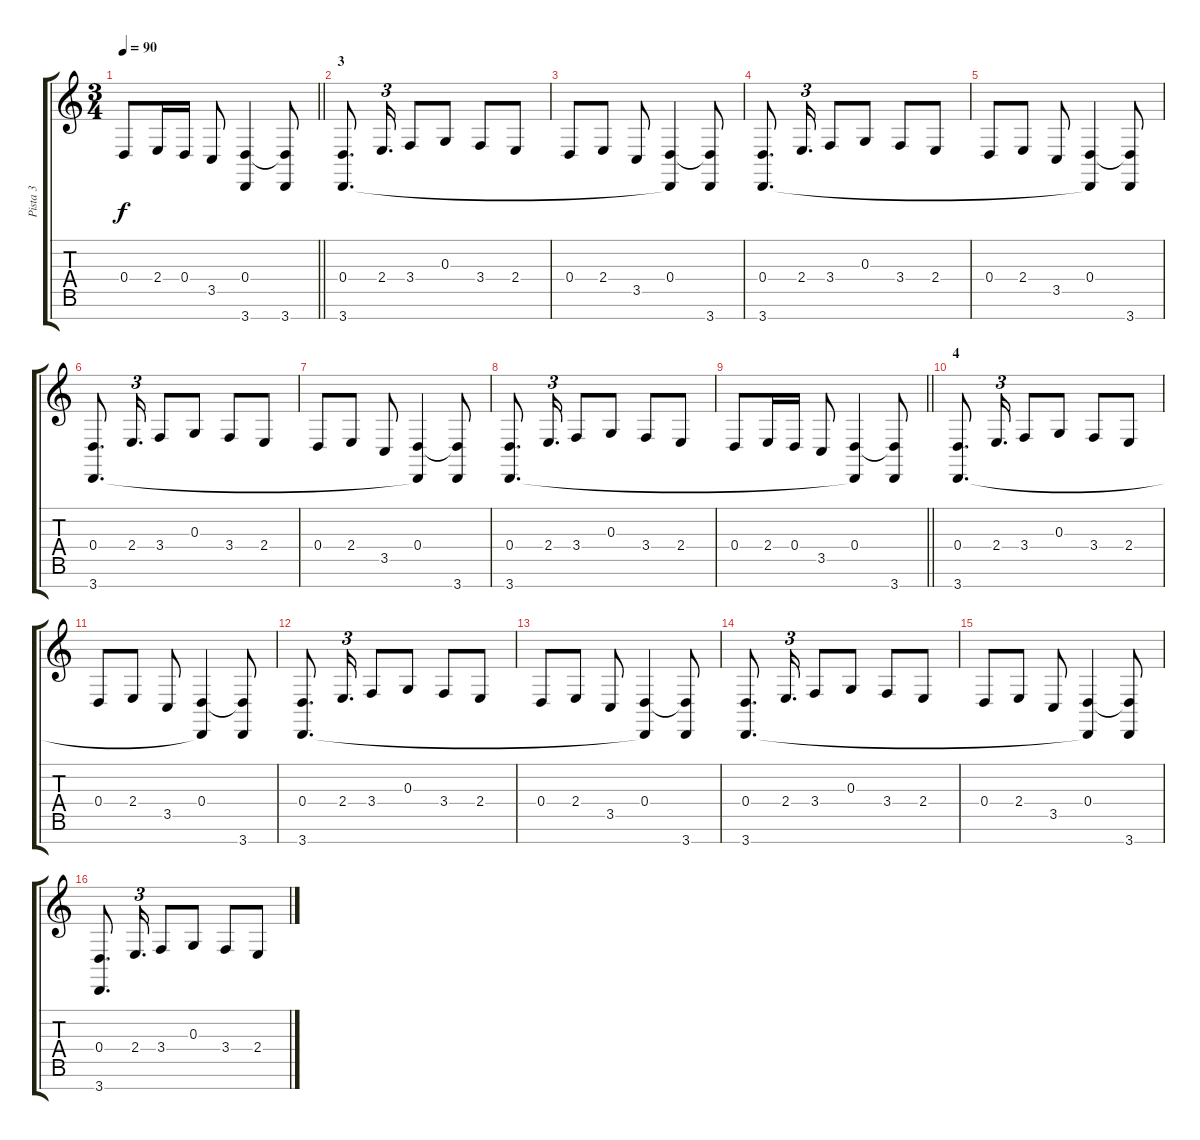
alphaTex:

\track ("Pista 3" "Pista 3") {instrument englishhorn}
\staff {score tabs}
\tuning (E4 B3 G3 D3 A2 E2 B1) {hide}
\ts (3 4)
\tempo 90
\clef g2
\barLineRight lightlight
\ks c
0.4.8{dy f} 2.4.16 0.4.16 3.5.8 (0.4 3.7{t}).4 (0.4{t} 3.7).8 |
\section ("" "3")
(0.4 3.7).8{d} 2.4.16{d tu (3 2)} 3.4.8 0.3.8 3.4.8 2.4.8 |
0.4.8 2.4.8 3.5.8 (0.4 3.7{t}).4 (0.4{t} 3.7).8 |
(0.4 3.7).8{d} 2.4.16{d tu (3 2)} 3.4.8 0.3.8 3.4.8 2.4.8 |
0.4.8 2.4.8 3.5.8 (0.4 3.7{t}).4 (0.4{t} 3.7).8 |
(0.4 3.7).8{d} 2.4.16{d tu (3 2)} 3.4.8 0.3.8 3.4.8 2.4.8 |
0.4.8 2.4.8 3.5.8 (0.4 3.7{t}).4 (0.4{t} 3.7).8 |
(0.4 3.7).8{d} 2.4.16{d tu (3 2)} 3.4.8 0.3.8 3.4.8 2.4.8 |
\barLineRight lightlight
0.4.8 2.4.16 0.4.16 3.5.8 (0.4 3.7{t}).4 (0.4{t} 3.7).8 |
\section ("" "4")
(0.4 3.7).8{d} 2.4.16{d tu (3 2)} 3.4.8 0.3.8 3.4.8 2.4.8 |
0.4.8 2.4.8 3.5.8 (0.4 3.7{t}).4 (0.4{t} 3.7).8 |
(0.4 3.7).8{d} 2.4.16{d tu (3 2)} 3.4.8 0.3.8 3.4.8 2.4.8 |
0.4.8 2.4.8 3.5.8 (0.4 3.7{t}).4 (0.4{t} 3.7).8 |
(0.4 3.7).8{d} 2.4.16{d tu (3 2)} 3.4.8 0.3.8 3.4.8 2.4.8 |
0.4.8 2.4.8 3.5.8 (0.4 3.7{t}).4 (0.4{t} 3.7).8 |
(0.4 3.7).8{d} 2.4.16{d tu (3 2)} 3.4.8 0.3.8 3.4.8 2.4.8
